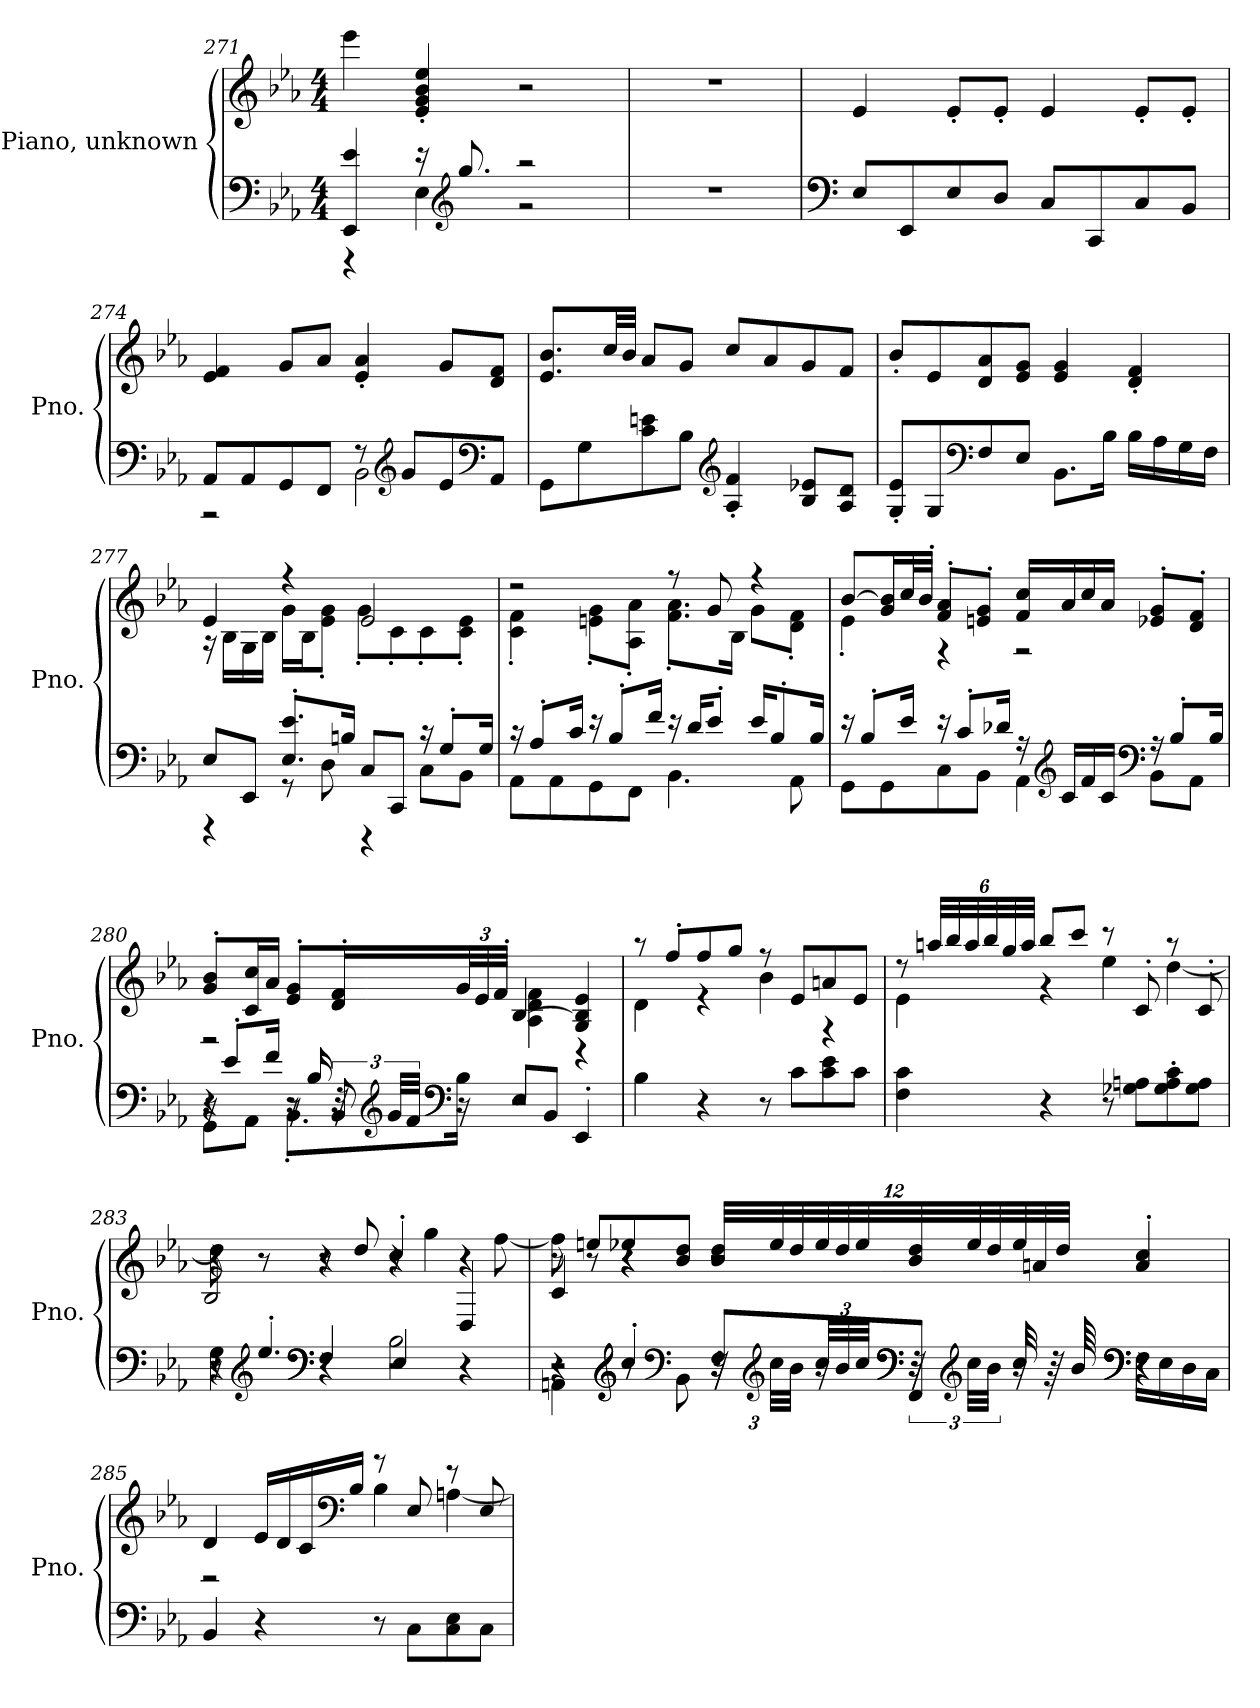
**kern	**kern
*part1	*part1
*staff2	*staff1
*I"Piano, unknown	*
*I'Pno.	*
*clefF4	*clefG2
*k[b-e-a-]	*k[b-e-a-]
*M4/4	*M4/4
=271	=271
*^	*
4EE-/ 4e-/	4r	4eee-\
16r	4E-\	4e-/' 4g/' 4b-/' 4ee-/'
*clefG2	*	*
8.gg/	.	.
2r	2r	2r
*v	*v	*
=272	=272
1r	1r
=273	=273
*clefF4	*
8E-/L	4e-/
8EE-/	.
8E-/	8e-'/L
8D/J	8e-'/J
8C/L	4e-/
8CC/	.
8C/	8e-'/L
8BB-/J	8e-'/J
!!LO:LB:g=z
=274	=274
*^	*
8AA-/L	2r	4e-/ 4f/
8AA-/	.	.
8GG/	.	8g/L
8FF/J	.	8a-/J
8r	2BB-\	4e-/' 4a-/'
*clefG2	*	*
8g/L	.	.
8e-/	.	8g/L
*clefF4	*	*
8AA-/J	.	8d/ 8f/J
*v	*v	*
=275	=275
8GG\L	8.e-/ 8.b-/L
8G\	.
.	32cc/LL
.	32b-/JJJ
8c\ 8en\	8a-/L
8B-\J	8g/J
*clefG2	*
4A-/' 4f/'	8cc/L
.	8a-/
8B-/ 8e-X/L	8g/
8A-/ 8d/J	8f/J
=276	=276
8G/' 8e-/'L	8b-'/L
8G/	8e-/
*clefF4	*
8F/	8d/ 8a-/
8E-/J	8e-/ 8g/J
8.BB-\L	4e-/ 4g/
16B-\Jk	.
16B-\LL	4d/' 4f/'
16A-\	.
16G\	.
16F\JJ	.
!!LO:LB:g=z
=277	=277
*^	*^
8E-/L	4r	4e-/	16r
.	.	.	16B-\LL
8EE-/J	.	.	16G\
.	.	.	16B-\JJ
8.E-/' 8.e-/'L	8r	4r	16g\LL
.	.	.	16B-\J
.	8D\	.	8e-\' 8g\'J
16Bn/Jk	.	.	.
8C/L	4r	2e-/	8g'\L
8CC/J	.	.	8c'\
16r	8C\L	.	8c'\
8G'/L	.	.	.
.	8BB-\J	.	8c\' 8e-\'J
16G/Jk	.	.	.
=278	=278	=278	=278
16r	8AA-\L	2r	4c\' 4f\'
8A-'/L	.	.	.
.	8AA-\	.	.
16c/Jk	.	.	.
16r	8GG\	.	8en\' 8g\'L
8B-'/L	.	.	.
.	8FF\J	.	8A-\' 8a-\'J
16f/Jk	.	.	.
16r	4.BB-\	8r	8.f\' 8.a-\'L
16d/KL	.	.	.
8e-'/J	.	8g/	.
.	.	.	16B-\Jk
16e-/KL	.	4r	8g\L
8B-'/	.	.	.
.	8AA-\	.	8d\' 8f\'J
16B-/Jk	.	.	.
!!LO:LB:g=z	!!
=279	=279	=279	=279
16r	8GG\L	[8b-/L	4e-'\
8B-'/L	.	.	.
.	8GG\	16g/ 16b-/]L	.
16e-/Jk	.	32cc/L	.
.	.	32b-'/JJJ	.
16r	8C\	8f/' 8a-/'L	4r
8c'/L	.	.	.
.	8BB-\J	8en/' 8g/'J	.
16d-X/Jk	.	.	.
16r	4AA-\	16f/ 16cc/LL	2r
*clefG2	*	*	*
16c/LL	.	16a-/	.
16f/	.	16cc/	.
16c/JJ	.	16a-/JJ	.
*clefF4	*	*	*
16r	8BB-\L	8e-X/' 8g/'L	.
8B-'/L	.	.	.
.	8AA-\J	8d/' 8f/'J	.
16B-/Jk	.	.	.
=280	=280	=280	=280
*	*^	*	*
16r	8GG\L	4r	8g/' 8b-/'L	2r
8e-'/L	.	.	.	.
.	8AA-\J	.	16c/ 16cc/L	.
16f/Jk	.	.	16a-/JJ	.
16r	8.BB-'\L	8r	8e-/' 8g/'L	.
16B-/	.	.	.	.
48r	.	8BB-/	16d/' 16f/'L	.
*clefG2	*	*	*	*
48g/LLL	.	.	.	.
48f/JJJ	.	.	.	.
*clefF4	*	*	*	*
*	*	*	*Xbrackettup	*
16r	16B-\Jk	.	48g/L	.
.	.	.	48e-/	.
.	.	.	48f'/JJJ	.
8E-/L	2r	2r	[4B-/	4A-\ 4d\ 4f\
8BB-/J	.	.	.	.
4EE-'/	.	.	4G/ 4B-/] 4e-/	4r
*v	*v	*v	*	*
!!LO:LB:g=z	!!
=281	=281	=281
4B-\	8r	4d\
.	8ff'/L	.
4r	8ff/	4r
.	8gg/J	.
8r	8r	4b-\
8c\L	8e-/L	.
8c\ 8e-\	8an/	4r
8c\J	8e-/J	.
=282	=282	=282
4F\ 4c\	8r	4e-\
.	48aan/LLL	.
.	48bb-/	.
.	48aa/	.
.	48bb-/	.
.	48gg/	.
.	48aa/JJJ	.
4r	8bb-/L	4r
.	8ccc/J	.
8r	8r	4ee-\
8G-X\ 8An\L	8c'/	.
8G-\' 8A\' 8c\'	8r	[4dd\
8G-\ 8A\J	8c'/	.
=283	=283	=283
*^	*	*^
*	*^	*	*	*
8r	4G\	4r	4r	8dd\]	2B-/
*clefG2	*	*	*	*	*
4.ee-'/	.	.	.	8r	.
*clefF4	*	*	*	*	*
.	4r	4F/	8r	4r	.
.	.	.	8dd/	.	.
2r	2B-\	4E-/	4cc'/	8r	4r
.	.	.	.	4gg\	.
.	.	4r	4r	.	4D/
.	.	.	.	[8ff\	.
!!LO:PB:g=z	!!	!!
=284	=284	=284	=284	=284	=284
4r	4AAn\	2r	8r	8ff\]	4c/
.	.	.	8een/L	8r	.
*clefG2	*	*	*	*	*
4cc'/	8r	.	8ee-X/	4r	4r
*clefF4	*	*	*	*	*
.	8BB-\	.	8b-/ 8dd/J	.	.
16r	48r	8F/L	48b-/ 48dd/LLL	2r	2r
*clefG2	*	*	*	*	*
.	48cc\LLL	.	48ee-/	.	.
.	48b-\JJJ	.	48dd/	.	.
*Xbrackettup	*	*	*	*	*
48cc/LLL	16r	.	48ee-/	.	.
48b-/	.	.	48dd/	.	.
48cc/JJJ	.	.	48ee-/	.	.
*clefF4	*	*	*	*	*
*	*brackettup	*	*	*	*
16r	48r	8FF/J	48b-/ 48dd/	.	.
*clefG2	*	*	*	*	*
.	48cc\LLL	.	48ee-/	.	.
.	48b-\JJJ	.	48dd/	.	.
32cc/	16r	.	48ee-/	.	.
.	.	.	48an/	.	.
64r	.	.	.	.	.
.	.	.	48dd/JJJ	.	.
64b-/	.	.	.	.	.
*clefF4	*	*	*	*	*
4r	16F\LL	4r	4a/' 4cc/'	.	.
.	16E-\	.	.	.	.
.	16D\	.	.	.	.
.	16C\JJ	.	.	.	.
*v	*v	*v	*	*	*
*	*	*v	*v
!!LO:LB:g=z
=285	=285	=285
4BB-/	4d/	2r
4r	16e-/LL	.
.	16d/	.
.	16c/	.
*	*clefF4	*
.	16B-/JJ	.
8r	8r	4B-\
8C\L	8E-/	.
8C\ 8E-\	8r	[4An\
8C\J	8E-/	.
*	*v	*v
=	=
*-	*-
